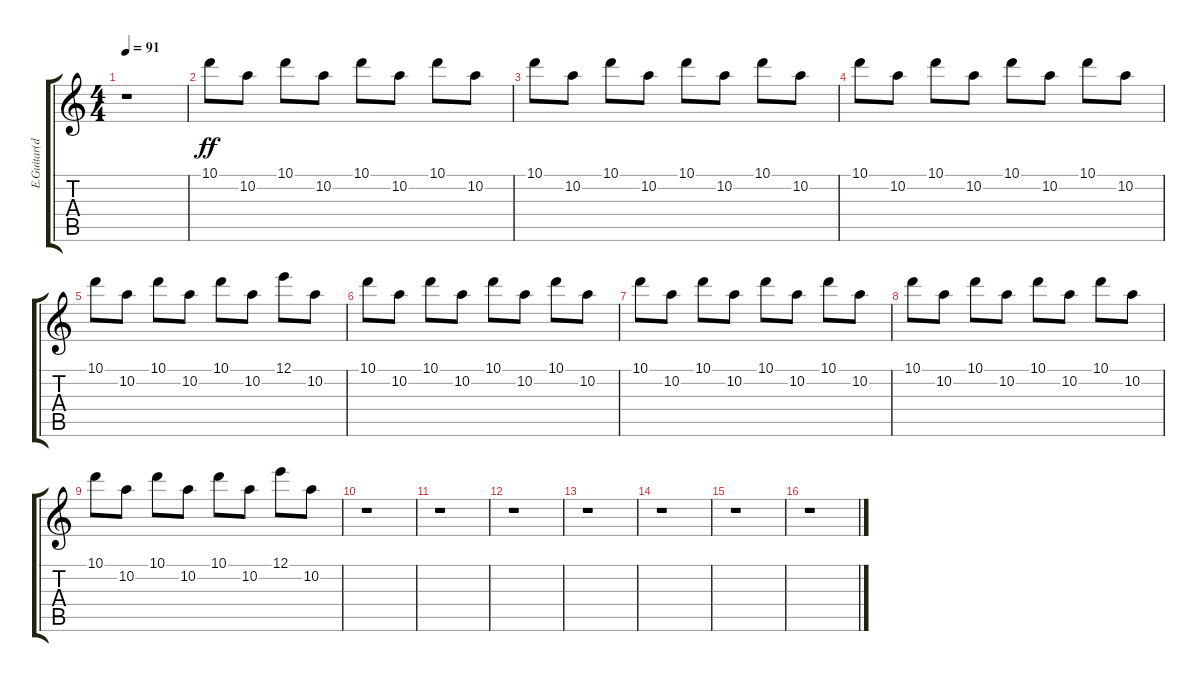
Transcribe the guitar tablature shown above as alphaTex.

\track ("E.Guitar(dist)" "E.Guitar(d") {instrument distortionguitar}
\staff {score tabs}
\tuning (E4 B3 G3 D3 A2 E2) {hide}
\ts (4 4)
\tempo 91
\clef g2
\ks c
r.1{dy ff instrument distortionguitar} |
10.1.8 10.2.8 10.1.8 10.2.8 10.1.8 10.2.8 10.1.8 10.2.8 |
10.1.8 10.2.8 10.1.8 10.2.8 10.1.8 10.2.8 10.1.8 10.2.8 |
10.1.8 10.2.8 10.1.8 10.2.8 10.1.8 10.2.8 10.1.8 10.2.8 |
10.1.8 10.2.8 10.1.8 10.2.8 10.1.8 10.2.8 12.1.8 10.2.8 |
10.1.8 10.2.8 10.1.8 10.2.8 10.1.8 10.2.8 10.1.8 10.2.8 |
10.1.8 10.2.8 10.1.8 10.2.8 10.1.8 10.2.8 10.1.8 10.2.8 |
10.1.8 10.2.8 10.1.8 10.2.8 10.1.8 10.2.8 10.1.8 10.2.8 |
10.1.8 10.2.8 10.1.8 10.2.8 10.1.8 10.2.8 12.1.8 10.2.8 |
r.1 |
r.1 |
r.1 |
r.1 |
r.1 |
r.1 |
r.1
